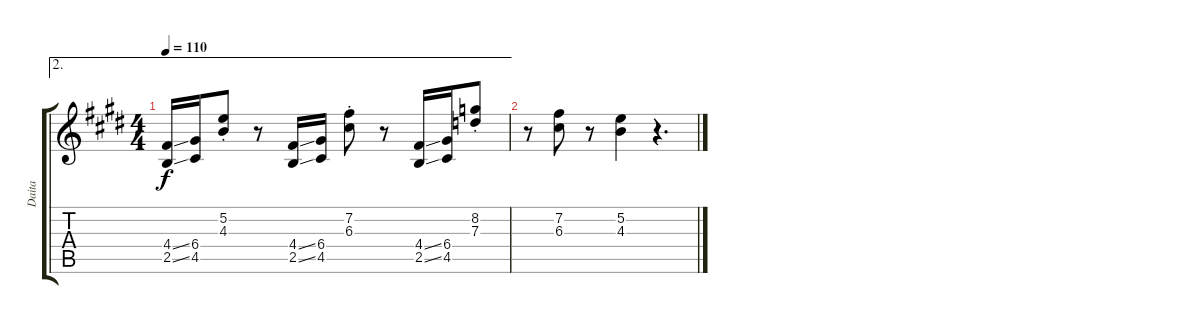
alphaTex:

\track ("Daita" "Daita") {instrument distortionguitar}
\staff {score tabs}
\tuning (E4 B3 G3 D3 A2 E2) {hide}
\ae 2
\ts (4 4)
\tempo 110
\clef g2
\ks c#minor
(4.4{ss} 2.5{ss}).16{dy f} (6.4 4.5).16 (5.2{st} 4.3{st}).8 r.8 (4.4{ss} 2.5{ss}).16 (6.4 4.5).16 (7.2{st} 6.3{st}).8 r.8 (4.4{ss} 2.5{ss}).16 (6.4 4.5).16 (8.2{st} 7.3{st}).8 |
r.8 (7.2 6.3).8 r.8 (5.2 4.3).4 r.4{d}
